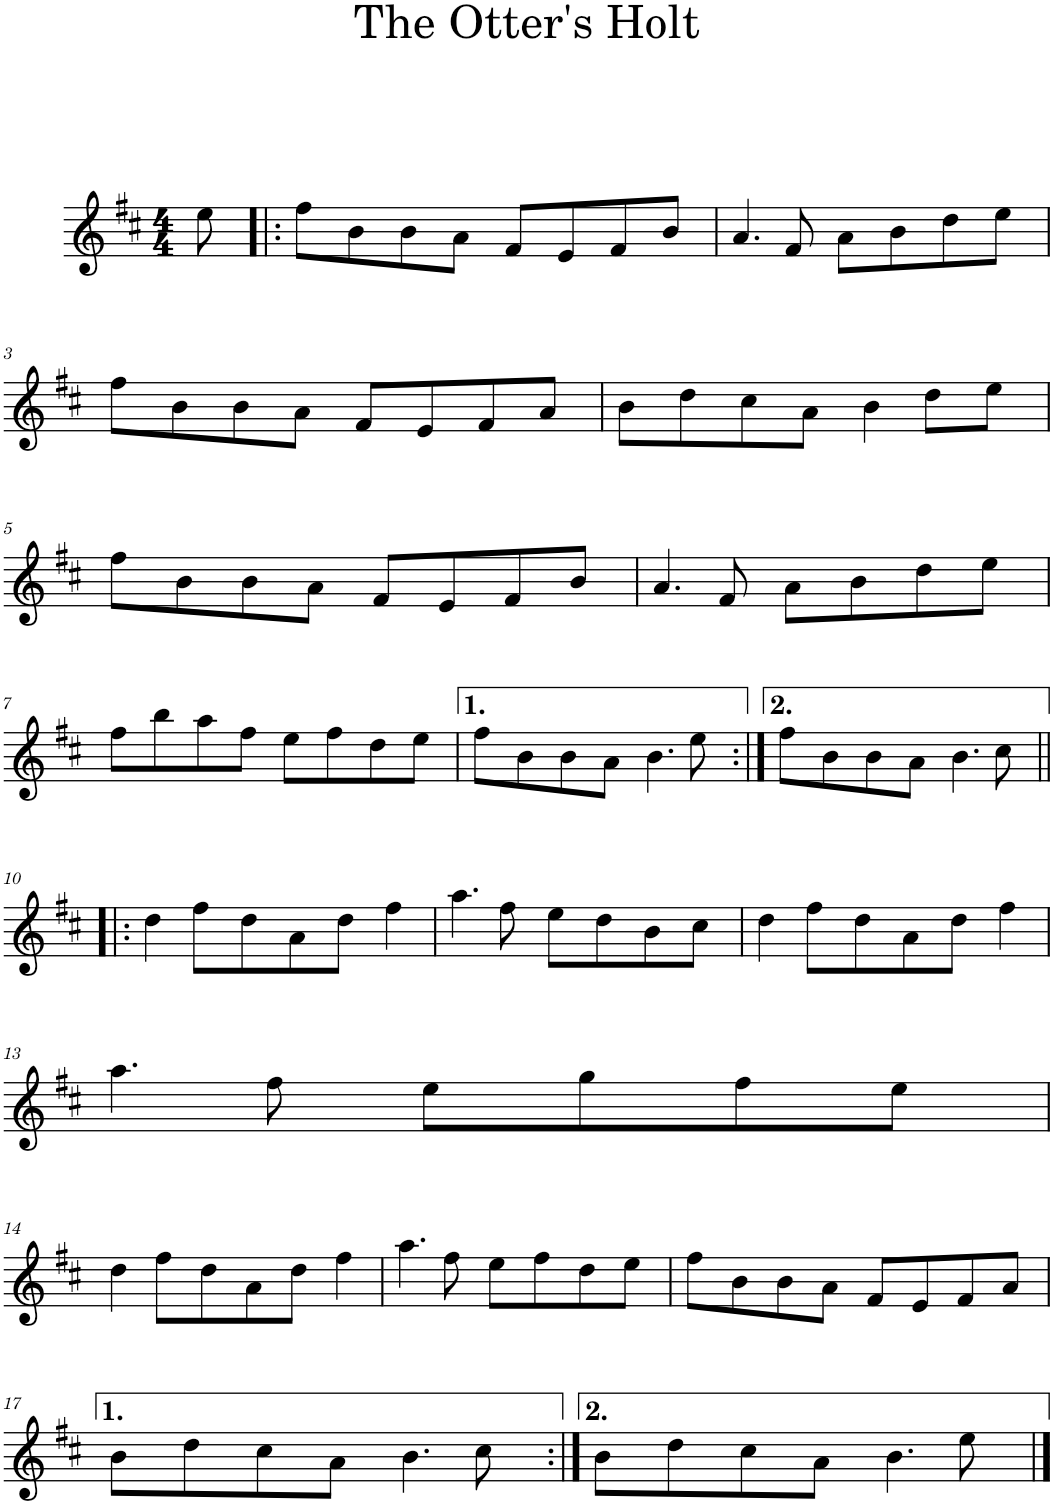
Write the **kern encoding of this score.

**kern
*part1
*staff1
*I"Voice
*I'V
*clefG2
*k[f#c#]
*M4/4
=
8ee\
=1!|:
8ff#\L
8b\
8b\
8a\J
8f#/L
8e/
8f#/
8b/J
=2
4.a/
8f#/
8a\L
8b\
8dd\
8ee\J
!!LO:LB:g=z
=3
8ff#\L
8b\
8b\
8a\J
8f#/L
8e/
8f#/
8a/J
=4
8b\L
8dd\
8cc#\
8a\J
4b\
8dd\L
8ee\J
!!LO:LB:g=z
=5
8ff#\L
8b\
8b\
8a\J
8f#/L
8e/
8f#/
8b/J
=6
4.a/
8f#/
8a\L
8b\
8dd\
8ee\J
!!LO:LB:g=z
=7
8ff#\L
8bb\
8aa\
8ff#\J
8ee\L
8ff#\
8dd\
8ee\J
=8
8ff#\L
8b\
8b\
8a\J
4.b\
8ee\
=9:|!
8ff#\L
8b\
8b\
8a\J
4.b\
8cc#\
!!LO:LB:g=z
=10!|:
4dd\
8ff#\L
8dd\
8a\
8dd\J
4ff#\
=11
4.aa\
8ff#\
8ee\L
8dd\
8b\
8cc#\J
=12
4dd\
8ff#\L
8dd\
8a\
8dd\J
4ff#\
!!LO:LB:g=z
=13
4.aa\
8ff#\
8ee\L
8gg\
8ff#\
8ee\J
!!LO:LB:g=z
=14
4dd\
8ff#\L
8dd\
8a\
8dd\J
4ff#\
=15
4.aa\
8ff#\
8ee\L
8ff#\
8dd\
8ee\J
=16
8ff#\L
8b\
8b\
8a\J
8f#/L
8e/
8f#/
8a/J
!!LO:LB:g=z
=17
8b\L
8dd\
8cc#\
8a\J
4.b\
8cc#\
=18:|!
8b\L
8dd\
8cc#\
8a\J
4.b\
8ee\
==
*-
